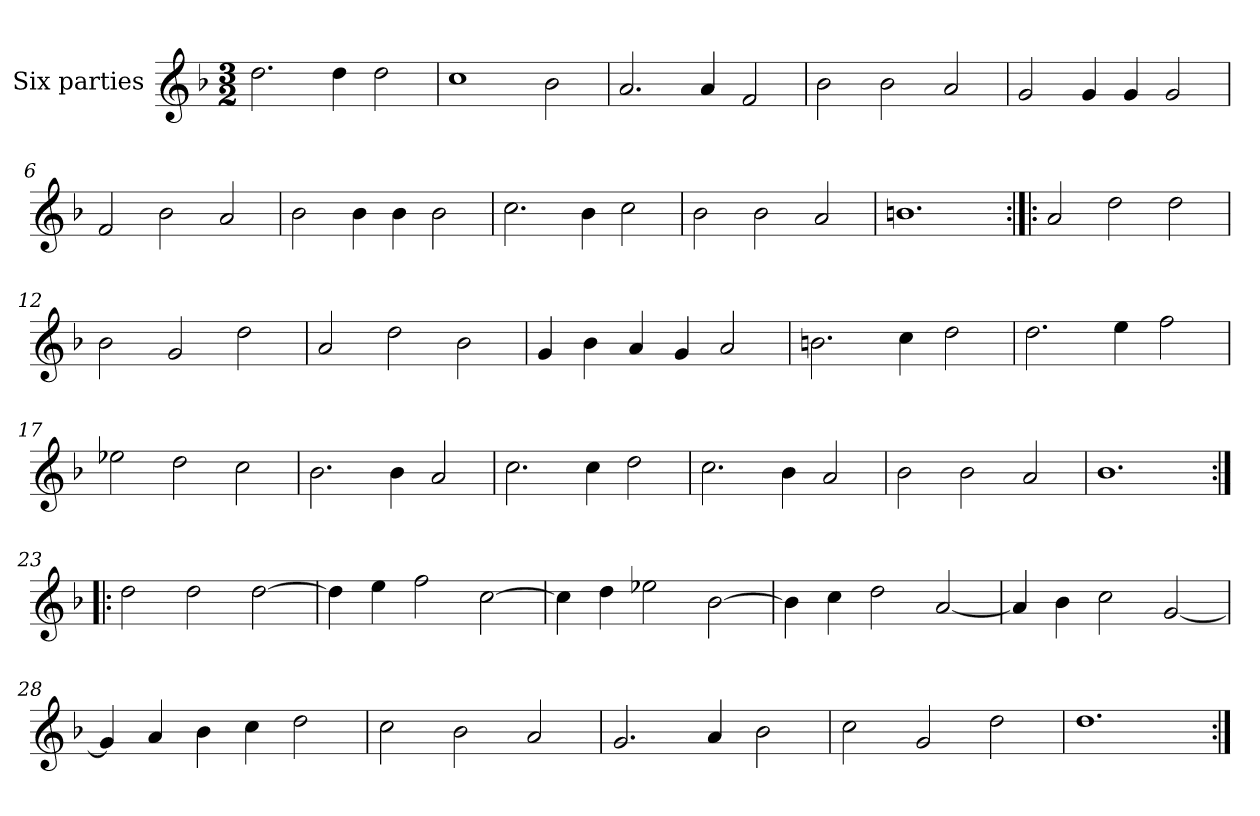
**kern
*part1
*staff1
*I"Six parties
*clefG2
*k[b-]
*M3/2
*MM180
=1
2.dd\
4dd\
2dd\
=2
1cc
2b-\
=3
2.a/
4a/
2f/
=4
2b-\
2b-\
2a/
=5
2g/
4g/
4g/
2g/
=6
2f/
2b-\
2a/
=7
2b-\
4b-\
4b-\
2b-\
=8
2.cc\
4b-\
2cc\
=9
2b-\
2b-\
2a/
=10
1.bn
=11:|!|:
2a/
2dd\
2dd\
=12
2b-\
2g/
2dd\
=13
2a/
2dd\
2b-\
=14
4g/
4b-\
4a/
4g/
2a/
=15
2.bn\
4cc\
2dd\
=16
2.dd\
4ee\
2ff\
=17
2ee-X\
2dd\
2cc\
=18
2.b-\
4b-\
2a/
=19
2.cc\
4cc\
2dd\
=20
2.cc\
4b-\
2a/
=21
2b-\
2b-\
2a/
=22
1.b-
=23:|!|:
2dd\
2dd\
[2dd\
=24
4dd\]
4ee\
2ff\
[2cc\
=25
4cc\]
4dd\
2ee-X\
[2b-\
=26
4b-\]
4cc\
2dd\
[2a/
=27
4a/]
4b-\
2cc\
[2g/
=28
4g/]
4a/
4b-\
4cc\
2dd\
=29
2cc\
2b-\
2a/
=30
2.g/
4a/
2b-\
=31
2cc\
2g/
2dd\
=32
1.dd
=:|!
*-
